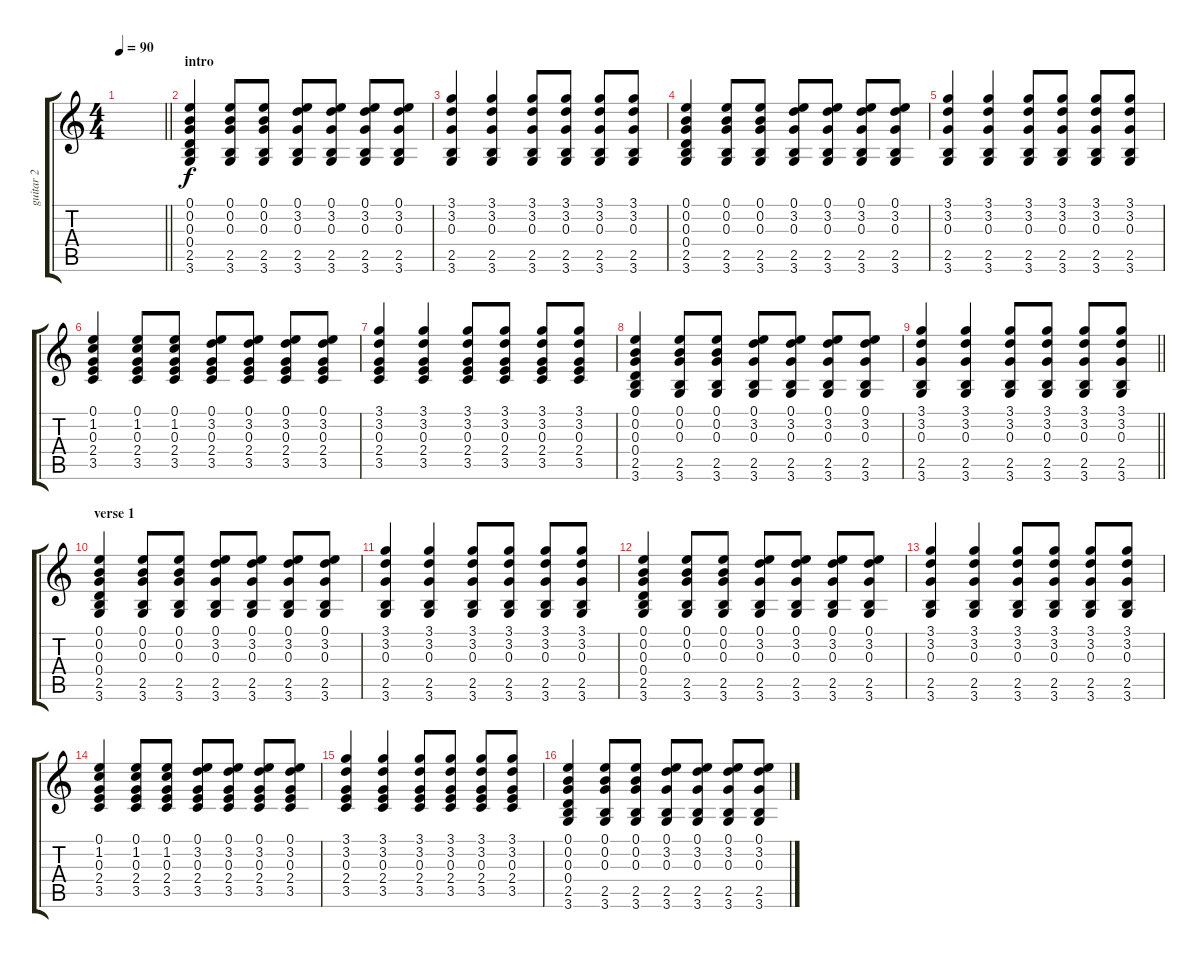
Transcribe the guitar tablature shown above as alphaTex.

\track ("guitar 2" "guitar 2") {instrument acousticguitarnylon}
\staff {score tabs}
\tuning (E4 B3 G3 D3 A2 E2) {hide}
\ts (4 4)
\tempo 90
\clef g2
\barLineRight lightlight
\ks c
|
\section ("" "intro")
(0.1 0.2 0.3 0.4 2.5 3.6).4 (0.1 0.2 0.3 2.5 3.6).8 (0.1 0.2 0.3 2.5 3.6).8 (0.1 3.2 0.3 2.5 3.6).8 (0.1 3.2 0.3 2.5 3.6).8 (0.1 3.2 0.3 2.5 3.6).8 (0.1 3.2 0.3 2.5 3.6).8 |
(3.1 3.2 0.3 2.5 3.6).4 (3.1 3.2 0.3 2.5 3.6).4 (3.1 3.2 0.3 2.5 3.6).8 (3.1 3.2 0.3 2.5 3.6).8 (3.1 3.2 0.3 2.5 3.6).8 (3.1 3.2 0.3 2.5 3.6).8 |
(0.1 0.2 0.3 0.4 2.5 3.6).4 (0.1 0.2 0.3 2.5 3.6).8 (0.1 0.2 0.3 2.5 3.6).8 (0.1 3.2 0.3 2.5 3.6).8 (0.1 3.2 0.3 2.5 3.6).8 (0.1 3.2 0.3 2.5 3.6).8 (0.1 3.2 0.3 2.5 3.6).8 |
(3.1 3.2 0.3 2.5 3.6).4 (3.1 3.2 0.3 2.5 3.6).4 (3.1 3.2 0.3 2.5 3.6).8 (3.1 3.2 0.3 2.5 3.6).8 (3.1 3.2 0.3 2.5 3.6).8 (3.1 3.2 0.3 2.5 3.6).8 |
(0.1 1.2 0.3 2.4 3.5).4 (0.1 1.2 0.3 2.4 3.5).8 (0.1 1.2 0.3 2.4 3.5).8 (0.1 3.2 0.3 2.4 3.5).8 (0.1 3.2 0.3 2.4 3.5).8 (0.1 3.2 0.3 2.4 3.5).8 (0.1 3.2 0.3 2.4 3.5).8 |
(3.1 3.2 0.3 2.4 3.5).4 (3.1 3.2 0.3 2.4 3.5).4 (3.1 3.2 0.3 2.4 3.5).8 (3.1 3.2 0.3 2.4 3.5).8 (3.1 3.2 0.3 2.4 3.5).8 (3.1 3.2 0.3 2.4 3.5).8 |
(0.1 0.2 0.3 0.4 2.5 3.6).4 (0.1 0.2 0.3 2.5 3.6).8 (0.1 0.2 0.3 2.5 3.6).8 (0.1 3.2 0.3 2.5 3.6).8 (0.1 3.2 0.3 2.5 3.6).8 (0.1 3.2 0.3 2.5 3.6).8 (0.1 3.2 0.3 2.5 3.6).8 |
\barLineRight lightlight
(3.1 3.2 0.3 2.5 3.6).4 (3.1 3.2 0.3 2.5 3.6).4 (3.1 3.2 0.3 2.5 3.6).8 (3.1 3.2 0.3 2.5 3.6).8 (3.1 3.2 0.3 2.5 3.6).8 (3.1 3.2 0.3 2.5 3.6).8 |
\section ("" "verse 1 ")
(0.1 0.2 0.3 0.4 2.5 3.6).4 (0.1 0.2 0.3 2.5 3.6).8 (0.1 0.2 0.3 2.5 3.6).8 (0.1 3.2 0.3 2.5 3.6).8 (0.1 3.2 0.3 2.5 3.6).8 (0.1 3.2 0.3 2.5 3.6).8 (0.1 3.2 0.3 2.5 3.6).8 |
(3.1 3.2 0.3 2.5 3.6).4 (3.1 3.2 0.3 2.5 3.6).4 (3.1 3.2 0.3 2.5 3.6).8 (3.1 3.2 0.3 2.5 3.6).8 (3.1 3.2 0.3 2.5 3.6).8 (3.1 3.2 0.3 2.5 3.6).8 |
(0.1 0.2 0.3 0.4 2.5 3.6).4 (0.1 0.2 0.3 2.5 3.6).8 (0.1 0.2 0.3 2.5 3.6).8 (0.1 3.2 0.3 2.5 3.6).8 (0.1 3.2 0.3 2.5 3.6).8 (0.1 3.2 0.3 2.5 3.6).8 (0.1 3.2 0.3 2.5 3.6).8 |
(3.1 3.2 0.3 2.5 3.6).4 (3.1 3.2 0.3 2.5 3.6).4 (3.1 3.2 0.3 2.5 3.6).8 (3.1 3.2 0.3 2.5 3.6).8 (3.1 3.2 0.3 2.5 3.6).8 (3.1 3.2 0.3 2.5 3.6).8 |
(0.1 1.2 0.3 2.4 3.5).4 (0.1 1.2 0.3 2.4 3.5).8 (0.1 1.2 0.3 2.4 3.5).8 (0.1 3.2 0.3 2.4 3.5).8 (0.1 3.2 0.3 2.4 3.5).8 (0.1 3.2 0.3 2.4 3.5).8 (0.1 3.2 0.3 2.4 3.5).8 |
(3.1 3.2 0.3 2.4 3.5).4 (3.1 3.2 0.3 2.4 3.5).4 (3.1 3.2 0.3 2.4 3.5).8 (3.1 3.2 0.3 2.4 3.5).8 (3.1 3.2 0.3 2.4 3.5).8 (3.1 3.2 0.3 2.4 3.5).8 |
(0.1 0.2 0.3 0.4 2.5 3.6).4 (0.1 0.2 0.3 2.5 3.6).8 (0.1 0.2 0.3 2.5 3.6).8 (0.1 3.2 0.3 2.5 3.6).8 (0.1 3.2 0.3 2.5 3.6).8 (0.1 3.2 0.3 2.5 3.6).8 (0.1 3.2 0.3 2.5 3.6).8
